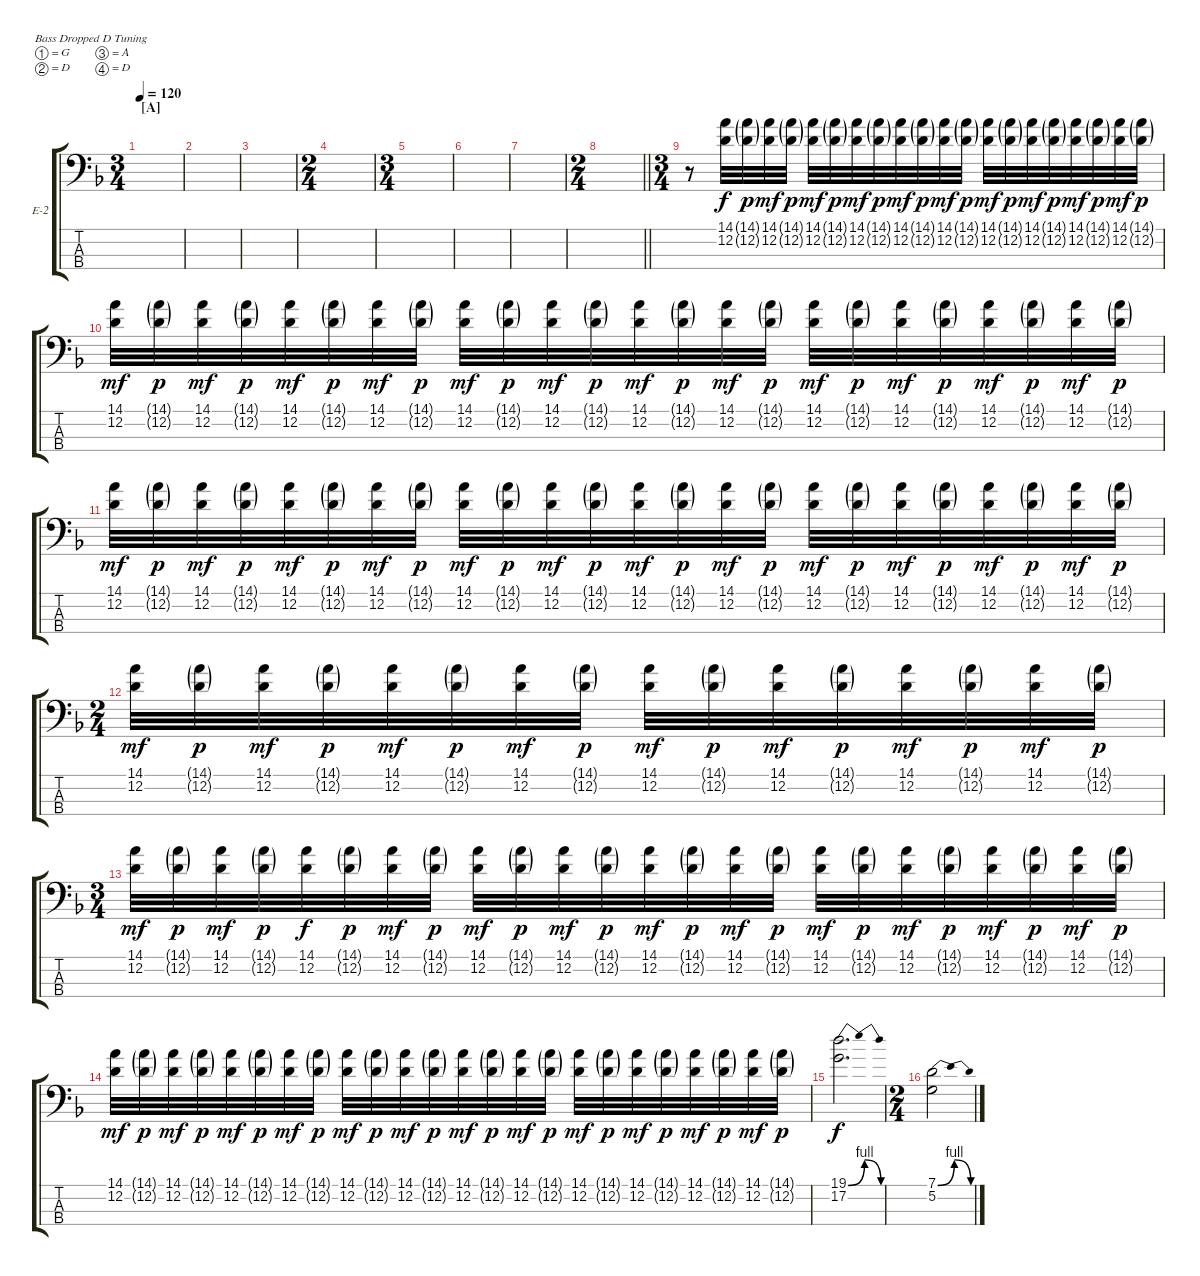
\defaultSystemsLayout 4
\bracketExtendMode groupsimilarinstruments
\firstSystemTrackNameOrientation horizontal
\otherSystemsTrackNameOrientation horizontal
\track ("Effect 2" "E-2") {instrument electricbassfinger}
\staff {score tabs}
\tuning (G2 D2 A1 D1)
\ts (3 4)
\section ("A" "")
\tempo 120
\clef f4
\scale
0.51004
\ks f
|
\scale
0.24498 |
\scale
0.24498 |
\ts (2 4)
\scale
0.403175 |
\ts (3 4)
\scale
0.403175 |
\scale
0.193651 |
\scale
0.193651 |
\ts (2 4)
\scale
0.403175
\barLineRight lightlight
|
\ts (3 4)
\scale
0.403175 r.8 (12.2 14.1).32 (12.2{g} 14.1{g}).32{dy p} (12.2 14.1).32{dy mf} (12.2{g} 14.1{g}).32{dy p} (12.2 14.1).32{dy mf} (12.2{g} 14.1{g}).32{dy p} (12.2 14.1).32{dy mf} (12.2{g} 14.1{g}).32{dy p} (12.2 14.1).32{dy mf} (12.2{g} 14.1{g}).32{dy p} (12.2 14.1).32{dy mf} (12.2{g} 14.1{g}).32{dy p} (12.2 14.1).32{dy mf} (12.2{g} 14.1{g}).32{dy p} (12.2 14.1).32{dy mf} (12.2{g} 14.1{g}).32{dy p} (12.2 14.1).32{dy mf} (12.2{g} 14.1{g}).32{dy p} (12.2 14.1).32{dy mf} (12.2{g} 14.1{g}).32{dy p} |
\scale
0.24498 (12.2 14.1).32{dy mf} (12.2{g} 14.1{g}).32{dy p} (12.2 14.1).32{dy mf} (12.2{g} 14.1{g}).32{dy p} (12.2 14.1).32{dy mf} (12.2{g} 14.1{g}).32{dy p} (12.2 14.1).32{dy mf} (12.2{g} 14.1{g}).32{dy p} (12.2 14.1).32{dy mf} (12.2{g} 14.1{g}).32{dy p} (12.2 14.1).32{dy mf} (12.2{g} 14.1{g}).32{dy p} (12.2 14.1).32{dy mf} (12.2{g} 14.1{g}).32{dy p} (12.2 14.1).32{dy mf} (12.2{g} 14.1{g}).32{dy p} (12.2 14.1).32{dy mf} (12.2{g} 14.1{g}).32{dy p} (12.2 14.1).32{dy mf} (12.2{g} 14.1{g}).32{dy p} (12.2 14.1).32{dy mf} (12.2{g} 14.1{g}).32{dy p} (12.2 14.1).32{dy mf} (12.2{g} 14.1{g}).32{dy p} |
\scale
0.24498 (12.2 14.1).32{dy mf} (12.2{g} 14.1{g}).32{dy p} (12.2 14.1).32{dy mf} (12.2{g} 14.1{g}).32{dy p} (12.2 14.1).32{dy mf} (12.2{g} 14.1{g}).32{dy p} (12.2 14.1).32{dy mf} (12.2{g} 14.1{g}).32{dy p} (12.2 14.1).32{dy mf} (12.2{g} 14.1{g}).32{dy p} (12.2 14.1).32{dy mf} (12.2{g} 14.1{g}).32{dy p} (12.2 14.1).32{dy mf} (12.2{g} 14.1{g}).32{dy p} (12.2 14.1).32{dy mf} (12.2{g} 14.1{g}).32{dy p} (12.2 14.1).32{dy mf} (12.2{g} 14.1{g}).32{dy p} (12.2 14.1).32{dy mf} (12.2{g} 14.1{g}).32{dy p} (12.2 14.1).32{dy mf} (12.2{g} 14.1{g}).32{dy p} (12.2 14.1).32{dy mf} (12.2{g} 14.1{g}).32{dy p} |
\ts (2 4)
\scale
0.51004 (12.2 14.1).32{dy mf} (12.2{g} 14.1{g}).32{dy p} (12.2 14.1).32{dy mf} (12.2{g} 14.1{g}).32{dy p} (12.2 14.1).32{dy mf} (12.2{g} 14.1{g}).32{dy p} (12.2 14.1).32{dy mf} (12.2{g} 14.1{g}).32{dy p} (12.2 14.1).32{dy mf} (12.2{g} 14.1{g}).32{dy p} (12.2 14.1).32{dy mf} (12.2{g} 14.1{g}).32{dy p} (12.2 14.1).32{dy mf} (12.2{g} 14.1{g}).32{dy p} (12.2 14.1).32{dy mf} (12.2{g} 14.1{g}).32{dy p} |
\ts (3 4)
\scale
0.51004 (12.2 14.1).32{dy mf} (12.2{g} 14.1{g}).32{dy p} (12.2 14.1).32{dy mf} (12.2{g} 14.1{g}).32{dy p} (12.2 14.1).32{dy f} (12.2{g} 14.1{g}).32{dy p} (12.2 14.1).32{dy mf} (12.2{g} 14.1{g}).32{dy p} (12.2 14.1).32{dy mf} (12.2{g} 14.1{g}).32{dy p} (12.2 14.1).32{dy mf} (12.2{g} 14.1{g}).32{dy p} (12.2 14.1).32{dy mf} (12.2{g} 14.1{g}).32{dy p} (12.2 14.1).32{dy mf} (12.2{g} 14.1{g}).32{dy p} (12.2 14.1).32{dy mf} (12.2{g} 14.1{g}).32{dy p} (12.2 14.1).32{dy mf} (12.2{g} 14.1{g}).32{dy p} (12.2 14.1).32{dy mf} (12.2{g} 14.1{g}).32{dy p} (12.2 14.1).32{dy mf} (12.2{g} 14.1{g}).32{dy p} |
\scale
0.24498 (12.2 14.1).32{dy mf} (12.2{g} 14.1{g}).32{dy p} (12.2 14.1).32{dy mf} (12.2{g} 14.1{g}).32{dy p} (12.2 14.1).32{dy mf} (12.2{g} 14.1{g}).32{dy p} (12.2 14.1).32{dy mf} (12.2{g} 14.1{g}).32{dy p} (12.2 14.1).32{dy mf} (12.2{g} 14.1{g}).32{dy p} (12.2 14.1).32{dy mf} (12.2{g} 14.1{g}).32{dy p} (12.2 14.1).32{dy mf} (12.2{g} 14.1{g}).32{dy p} (12.2 14.1).32{dy mf} (12.2{g} 14.1{g}).32{dy p} (12.2 14.1).32{dy mf} (12.2{g} 14.1{g}).32{dy p} (12.2 14.1).32{dy mf} (12.2{g} 14.1{g}).32{dy p} (12.2 14.1).32{dy mf} (12.2{g} 14.1{g}).32{dy p} (12.2 14.1).32{dy mf} (12.2{g} 14.1{g}).32{dy p} |
\scale
0.24498 (19.1{be (bendrelease 2.4 0 6 4 30.599999999999998 4 35.4 0)} 17.2).2{d dy f} |
\ts (2 4)
\scale
0.403175 (7.1{be (bendrelease 5.3999999999999995 0 10.2 4 40.8 4 59.4 0)} 5.2).2
